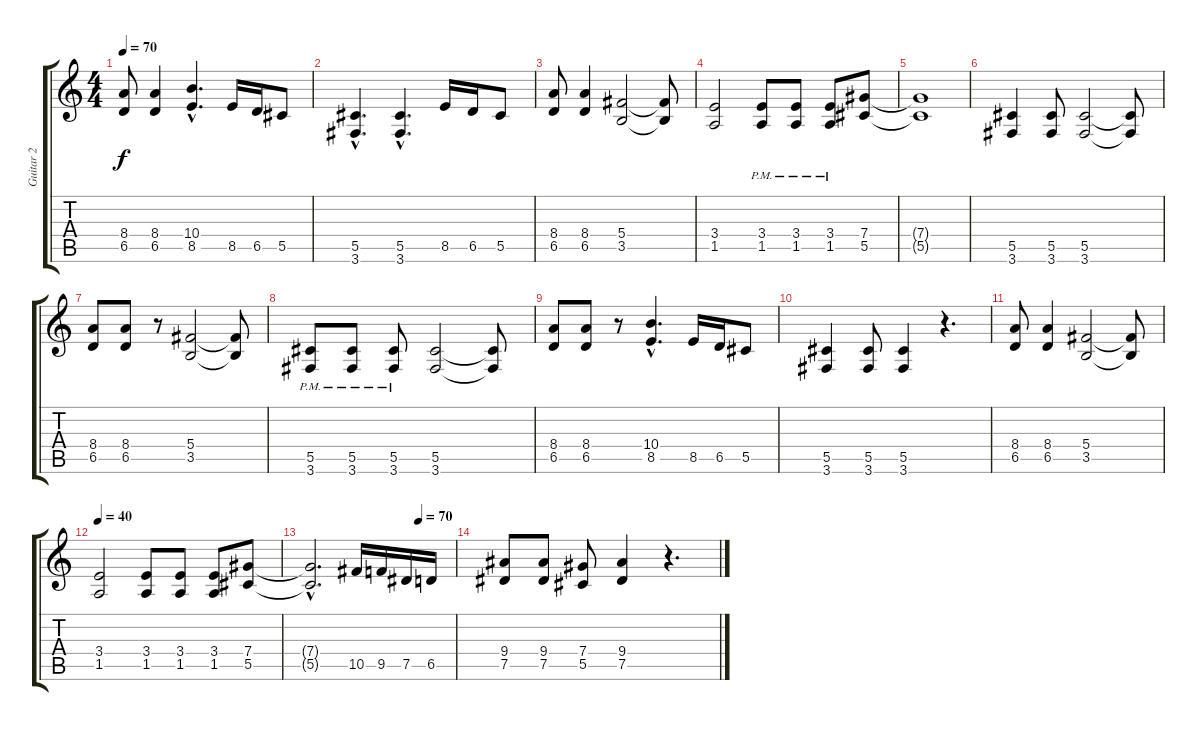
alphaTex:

\track ("Guitar 2" "Guitar 2") {instrument distortionguitar}
\staff {score tabs}
\tuning (Eb4 Bb3 Gb3 Db3 Ab2 Eb2) {hide}
\ts (4 4)
\tempo 70
\clef g2
\ks c
(8.4 6.5).8{dy f} (8.4 6.5).4 (10.4{hac} 8.5{hac}).4{d} 8.5.16 6.5.16 5.5.8 |
(5.5{hac} 3.6{hac}).4{d} (5.5{hac} 3.6{hac}).4{d} 8.5.16 6.5.16 5.5.8 |
(8.4 6.5).8 (8.4 6.5).4 (5.4 3.5).2 (5.4{t} 3.5{t}).8 |
(3.4 1.5).2 (3.4{pm} 1.5{pm}).8 (3.4{pm} 1.5{pm}).8 (3.4{pm} 1.5{pm}).8 (7.4 5.5).8 |
(7.4{t} 5.5{t}).1 |
(5.5 3.6).4 (5.5 3.6).8 (5.5 3.6).2 (5.5{t} 3.6{t}).8 |
(8.4 6.5).8 (8.4 6.5).8 r.8 (5.4 3.5).2 (5.4{t} 3.5{t}).8 |
(5.5{pm} 3.6{pm}).8 (5.5{pm} 3.6{pm}).8 (5.5{pm} 3.6{pm}).8 (5.5 3.6).2 (5.5{t} 3.6{t}).8 |
(8.4 6.5).8 (8.4 6.5).8 r.8 (10.4{hac} 8.5{hac}).4{d} 8.5.16 6.5.16 5.5.8 |
(5.5 3.6).4 (5.5 3.6).8 (5.5 3.6).4 r.4{d} |
(8.4 6.5).8 (8.4 6.5).4 (5.4 3.5).2 (5.4{t} 3.5{t}).8 |
\tempo 40
(3.4 1.5).2 (3.4 1.5).8 (3.4 1.5).8 (3.4 1.5).8 (7.4 5.5).8 |
\tempo (70 0.75)
(7.4{hac t} 5.5{hac t}).2{d} 10.5.16 9.5.16 7.5.16 6.5.16 |
(9.4 7.5).8 (9.4 7.5).8 (7.4 5.5).8 (9.4 7.5).4 r.4{d}
